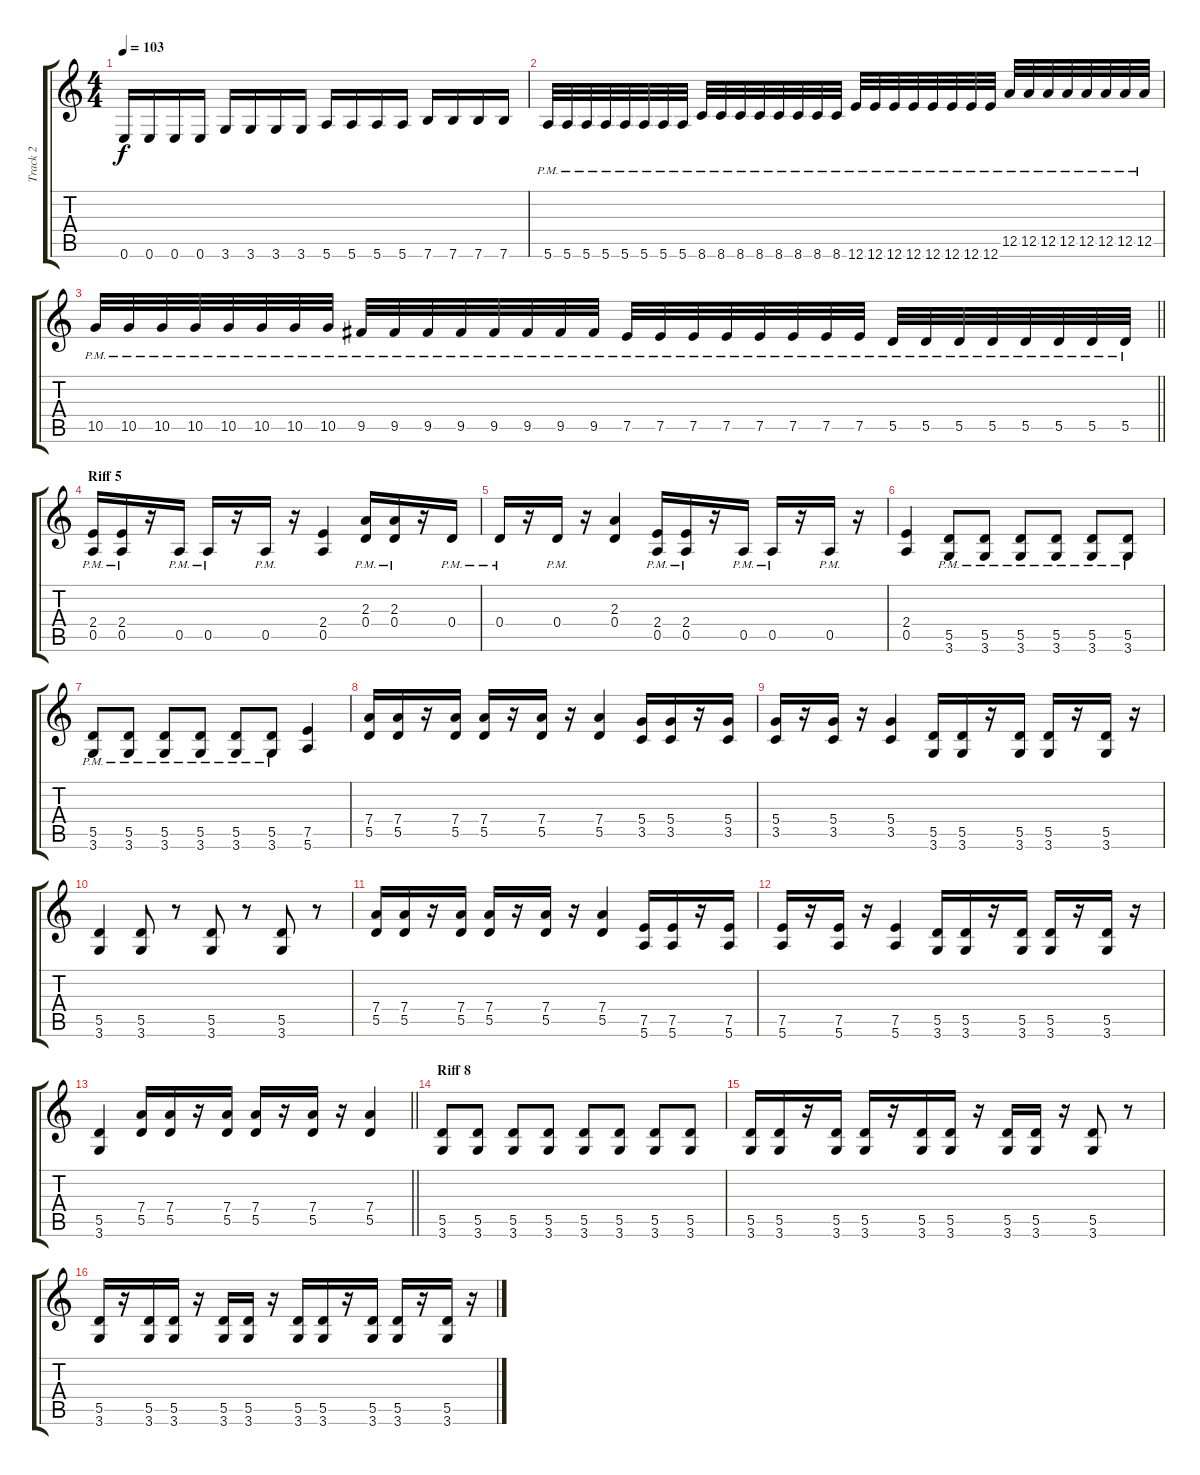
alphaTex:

\track ("Track 2" "Track 2") {instrument distortionguitar}
\staff {score tabs}
\tuning (E4 B3 G3 D3 A2 E2) {hide}
\ts (4 4)
\tempo 103
\clef g2
\ks c
0.6.16{dy f} 0.6.16 0.6.16 0.6.16 3.6.16 3.6.16 3.6.16 3.6.16 5.6.16 5.6.16 5.6.16 5.6.16 7.6.16 7.6.16 7.6.16 7.6.16 |
5.6{pm}.32 5.6{pm}.32 5.6{pm}.32 5.6{pm}.32 5.6{pm}.32 5.6{pm}.32 5.6{pm}.32 5.6{pm}.32 8.6{pm}.32 8.6{pm}.32 8.6{pm}.32 8.6{pm}.32 8.6{pm}.32 8.6{pm}.32 8.6{pm}.32 8.6{pm}.32 12.6{pm}.32 12.6{pm}.32 12.6{pm}.32 12.6{pm}.32 12.6{pm}.32 12.6{pm}.32 12.6{pm}.32 12.6{pm}.32 12.5{pm}.32 12.5{pm}.32 12.5{pm}.32 12.5{pm}.32 12.5{pm}.32 12.5{pm}.32 12.5{pm}.32 12.5{pm}.32 |
\barLineRight lightlight
10.5{pm}.32 10.5{pm}.32 10.5{pm}.32 10.5{pm}.32 10.5{pm}.32 10.5{pm}.32 10.5{pm}.32 10.5{pm}.32 9.5{pm}.32 9.5{pm}.32 9.5{pm}.32 9.5{pm}.32 9.5{pm}.32 9.5{pm}.32 9.5{pm}.32 9.5{pm}.32 7.5{pm}.32 7.5{pm}.32 7.5{pm}.32 7.5{pm}.32 7.5{pm}.32 7.5{pm}.32 7.5{pm}.32 7.5{pm}.32 5.5{pm}.32 5.5{pm}.32 5.5{pm}.32 5.5{pm}.32 5.5{pm}.32 5.5{pm}.32 5.5{pm}.32 5.5{pm}.32 |
\section ("" "Riff 5")
(2.4{pm} 0.5{pm}).16 (2.4{pm} 0.5{pm}).16 r.16 0.5{pm}.16 0.5{pm}.16 r.16 0.5{pm}.16 r.16 (2.4 0.5).4 (2.3{pm} 0.4{pm}).16 (2.3{pm} 0.4{pm}).16 r.16 0.4{pm}.16 |
0.4{pm}.16 r.16 0.4{pm}.16 r.16 (2.3 0.4).4 (2.4{pm} 0.5{pm}).16 (2.4{pm} 0.5{pm}).16 r.16 0.5{pm}.16 0.5{pm}.16 r.16 0.5{pm}.16 r.16 |
(2.4 0.5).4 (5.5{pm} 3.6{pm}).8 (5.5{pm} 3.6{pm}).8 (5.5{pm} 3.6{pm}).8 (5.5{pm} 3.6{pm}).8 (5.5{pm} 3.6{pm}).8 (5.5{pm} 3.6{pm}).8 |
(5.5{pm} 3.6{pm}).8 (5.5{pm} 3.6{pm}).8 (5.5{pm} 3.6{pm}).8 (5.5{pm} 3.6{pm}).8 (5.5{pm} 3.6{pm}).8 (5.5{pm} 3.6{pm}).8 (7.5 5.6).4 |
(7.4 5.5).16 (7.4 5.5).16 r.16 (7.4 5.5).16 (7.4 5.5).16 r.16 (7.4 5.5).16 r.16 (7.4 5.5).4 (5.4 3.5).16 (5.4 3.5).16 r.16 (5.4 3.5).16 |
(5.4 3.5).16 r.16 (5.4 3.5).16 r.16 (5.4 3.5).4 (5.5 3.6).16 (5.5 3.6).16 r.16 (5.5 3.6).16 (5.5 3.6).16 r.16 (5.5 3.6).16 r.16 |
(5.5 3.6).4 (5.5 3.6).8 r.8 (5.5 3.6).8 r.8 (5.5 3.6).8 r.8 |
(7.4 5.5).16 (7.4 5.5).16 r.16 (7.4 5.5).16 (7.4 5.5).16 r.16 (7.4 5.5).16 r.16 (7.4 5.5).4 (7.5 5.6).16 (7.5 5.6).16 r.16 (7.5 5.6).16 |
(7.5 5.6).16 r.16 (7.5 5.6).16 r.16 (7.5 5.6).4 (5.5 3.6).16 (5.5 3.6).16 r.16 (5.5 3.6).16 (5.5 3.6).16 r.16 (5.5 3.6).16 r.16 |
\barLineRight lightlight
(5.5 3.6).4 (7.4 5.5).16 (7.4 5.5).16 r.16 (7.4 5.5).16 (7.4 5.5).16 r.16 (7.4 5.5).16 r.16 (7.4 5.5).4 |
\section ("" "Riff 8")
(5.5 3.6).8 (5.5 3.6).8 (5.5 3.6).8 (5.5 3.6).8 (5.5 3.6).8 (5.5 3.6).8 (5.5 3.6).8 (5.5 3.6).8 |
(5.5 3.6).16 (5.5 3.6).16 r.16 (5.5 3.6).16 (5.5 3.6).16 r.16 (5.5 3.6).16 (5.5 3.6).16 r.16 (5.5 3.6).16 (5.5 3.6).16 r.16 (5.5 3.6).8 r.8 |
(5.5 3.6).16 r.16 (5.5 3.6).16 (5.5 3.6).16 r.16 (5.5 3.6).16 (5.5 3.6).16 r.16 (5.5 3.6).16 (5.5 3.6).16 r.16 (5.5 3.6).16 (5.5 3.6).16 r.16 (5.5 3.6).16 r.16
